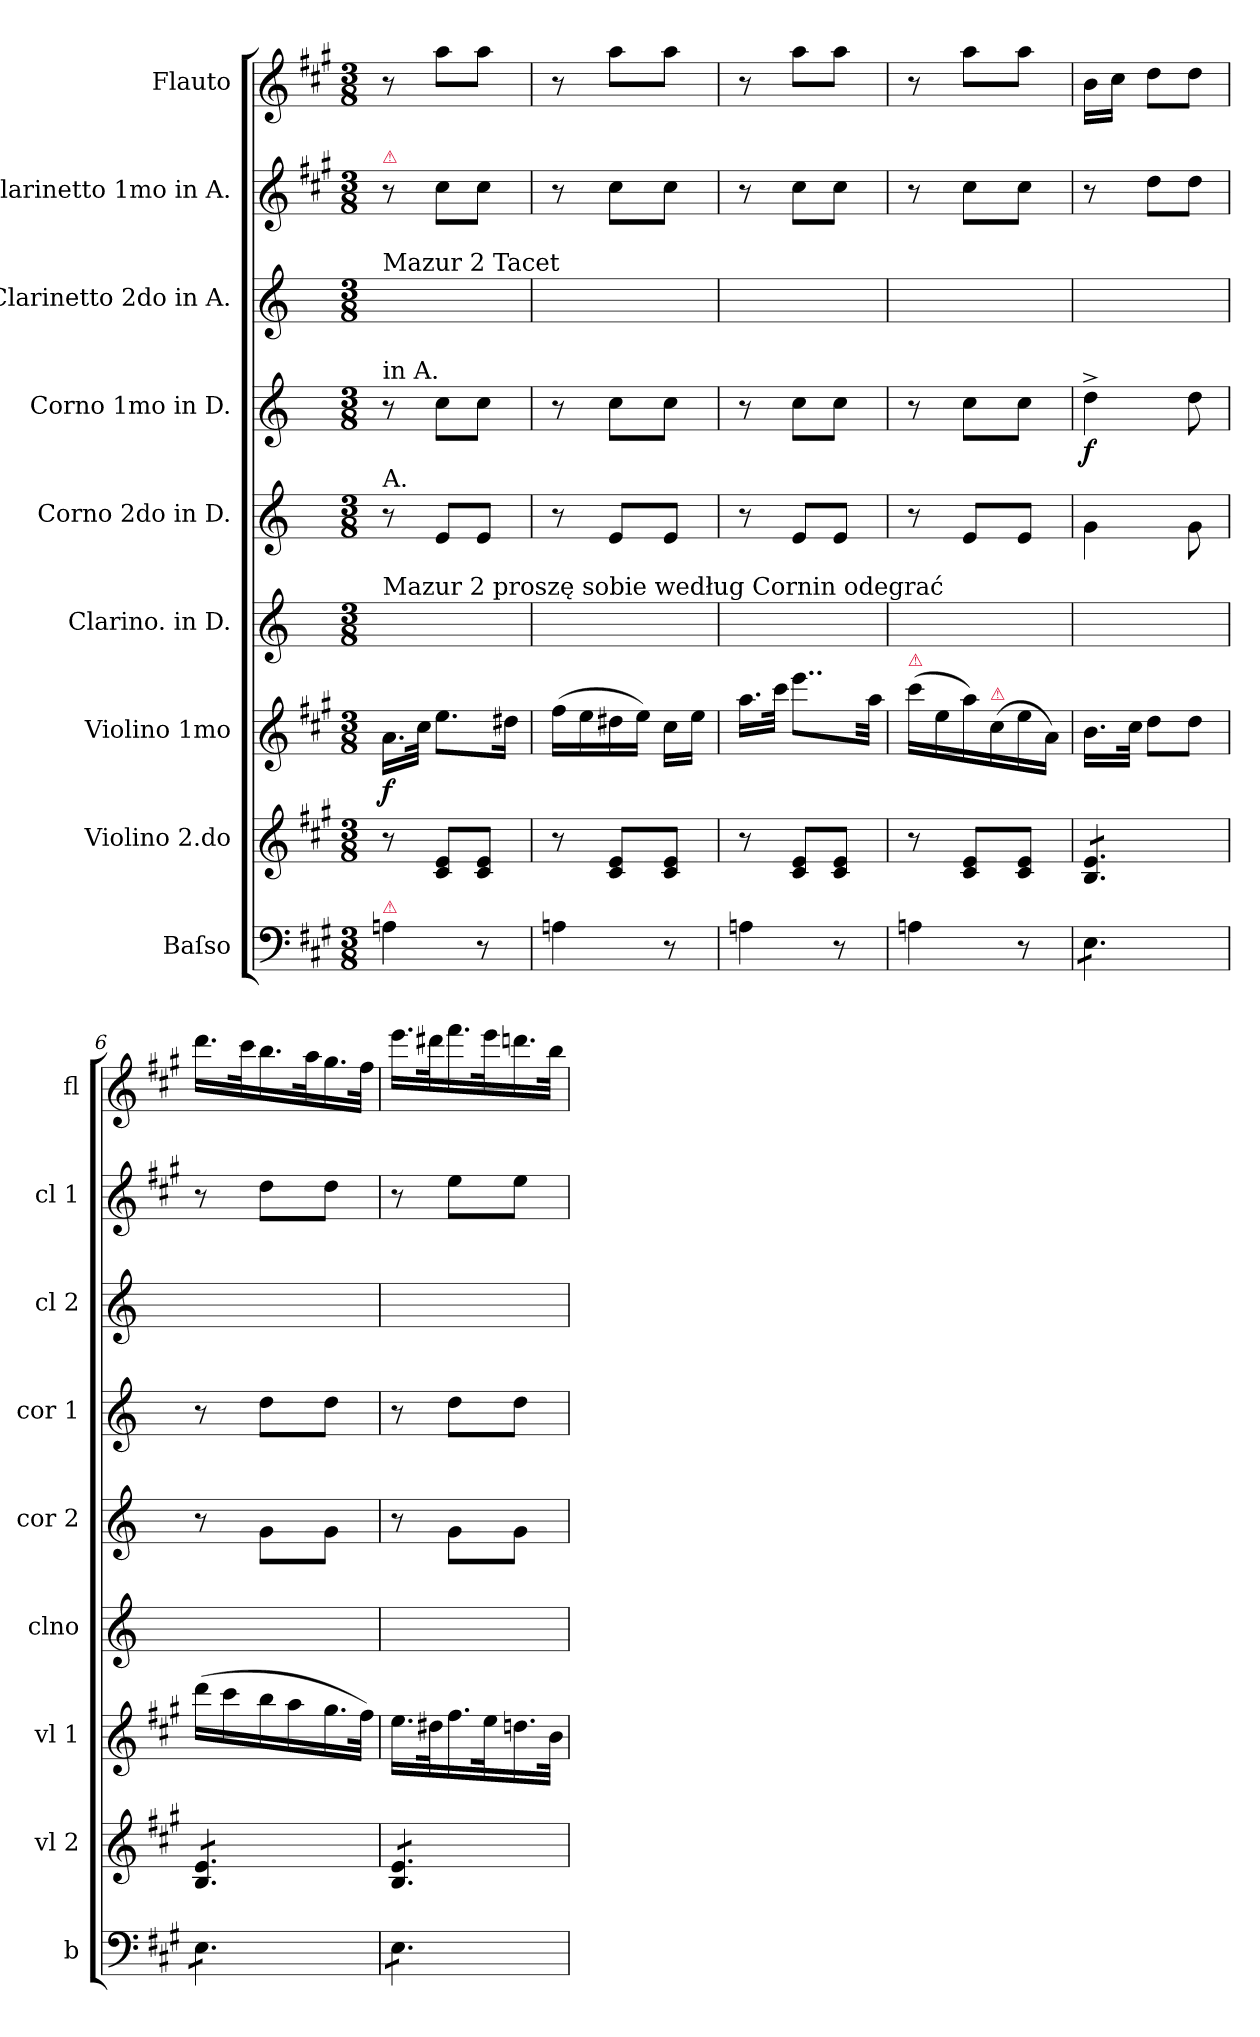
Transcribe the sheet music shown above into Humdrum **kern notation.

**kern	**dynam	**kern	**kern	**dynam	**kern	**kern	**dynam	**kern	**dynam	**kern	**kern	**kern
*part9	*part9	*part8	*part7	*part7	*part6	*part5	*part5	*part4	*part4	*part3	*part2	*part1
*staff9	*staff9	*staff8	*staff7	*staff7	*staff6	*staff5	*staff5	*staff4	*staff4	*staff3	*staff2	*staff1
*I"Baſso	*	*I"Violino 2.do	*I"Violino 1mo	*	*I"Clarino. in D.	*I"Corno 2do in D.	*	*I"Corno 1mo in D.	*	*I"Clarinetto 2do in A.	*I"Clarinetto 1mo in A.	*I"Flauto
*I'b	*	*I'vl 2	*I'vl 1	*	*I'clno	*I'cor 2	*	*I'cor 1	*	*I'cl 2	*I'cl 1	*I'fl
*clefF4	*	*clefG2	*clefG2	*	*clefG2	*clefG2	*	*clefG2	*	*clefG2	*clefG2	*clefG2
*	*	*	*	*	*ITrd-1c-2	*ITrd2c3	*	*ITrd2c3	*	*ITrd2c3	*	*
*k[f#c#g#]	*	*k[f#c#g#]	*k[f#c#g#]	*	*k[f#c#]	*k[f#c#g#]	*	*k[f#c#g#]	*	*k[f#c#g#]	*k[f#c#g#]	*k[f#c#g#]
*A:	*	*A:	*A:	*	*	*	*	*	*	*	*A:	*A:
*M3/8	*	*M3/8	*M3/8	*	*M3/8	*M3/8	*	*M3/8	*	*M3/8	*M3/8	*M3/8
=1	=1	=1	=1	=1	=1	=1	=1	=1	=1	=1	=1	=1
!	!	!	!	!	!	!	!	!	!	!	!LO:TX:a:color=crimson:t=⚠	!
!	!	!	!	!	!	!	!	!	!	!LO:TX:a:t=Mazur 2 Tacet	!	!
!	!	!	!	!	!	!	!	!LO:TX:a:t=in A.	!	!	!	!
!	!	!	!	!	!	!LO:TX:a:t=A.	!	!	!	!	!	!
!	!	!	!	!	!LO:TX:a:t=Mazur 2 proszę sobie według Cornin odegrać	!	!	!	!	!	!	!
!LO:TX:a:color=crimson:t=⚠	!	!	!	!	!	!	!	!	!	!	!	!
4An\	.	8r	16.a\LL	f	4.ryy	8r	.	8r	.	4.ryy	8r	8r
.	.	.	32cc#\JJk	.	.	.	.	.	.	.	.	.
.	.	8c#/ 8e/L	8.ee\L	.	.	8c#/L	.	8a\L	.	.	8cc#\L	8aa\L
8r	.	8c#/ 8e/J	.	.	.	8c#/J	.	8a\J	.	.	8cc#\J	8aa\J
.	.	.	16dd#X\Jk	.	.	.	.	.	.	.	.	.
=2	=2	=2	=2	=2	=2	=2	=2	=2	=2	=2	=2	=2
4An\	.	8r	(16ff#\LL	.	4.ryy	8r	.	8r	.	4.ryy	8r	8r
.	.	.	16ee\	.	.	.	.	.	.	.	.	.
.	.	8c#/ 8e/L	16dd#X\	.	.	8c#/L	.	8a\L	.	.	8cc#\L	8aa\L
.	.	.	16ee\JJ)	.	.	.	.	.	.	.	.	.
8r	.	8c#/ 8e/J	16cc#\LL	.	.	8c#/J	.	8a\J	.	.	8cc#\J	8aa\J
.	.	.	16ee\JJ	.	.	.	.	.	.	.	.	.
=3	=3	=3	=3	=3	=3	=3	=3	=3	=3	=3	=3	=3
4An\	.	8r	16.aa\LL	.	4.ryy	8r	.	8r	.	4.ryy	8r	8r
.	.	.	32ccc#\JJk	.	.	.	.	.	.	.	.	.
.	.	8c#/ 8e/L	8..eee\L	.	.	8c#/L	.	8a\L	.	.	8cc#\L	8aa\L
8r	.	8c#/ 8e/J	.	.	.	8c#/J	.	8a\J	.	.	8cc#\J	8aa\J
.	.	.	32aa\Jkk	.	.	.	.	.	.	.	.	.
=4	=4	=4	=4	=4	=4	=4	=4	=4	=4	=4	=4	=4
!	!	!	!LO:TX:a:color=crimson:t=⚠	!	!	!	!	!	!	!	!	!
4An\	.	8r	(16ccc#\LL	.	4.ryy	8r	.	8r	.	4.ryy	8r	8r
.	.	.	16ee\	.	.	.	.	.	.	.	.	.
.	.	8c#/ 8e/L	16aa\)	.	.	8c#/L	.	8a\L	.	.	8cc#\L	8aa\L
!	!	!	!LO:TX:a:color=crimson:t=⚠	!	!	!	!	!	!	!	!	!
.	.	.	(16cc#\	.	.	.	.	.	.	.	.	.
8r	.	8c#/ 8e/J	16ee\	.	.	8c#/J	.	8a\J	.	.	8cc#\J	8aa\J
.	.	.	16a\JJ)	.	.	.	.	.	.	.	.	.
=5	=5	=5	=5	=5	=5	=5	=5	=5	=5	=5	=5	=5
!	!LO:DY:rj	!	!	!	!	!	!	!	!	!	!	!
*tremolo	*	*	*	*	*	*	*	*	*	*	*	*
*	*	*tremolo	*	*	*	*	*	*	*	*	*	*
8E\L	for	8B/ 8e/L	16.b\LL	.	4.ryy	4e\	for	4b^\	f	4.ryy	8r	16b\LL
.	.	.	.	.	.	.	.	.	.	.	.	16cc#\JJ
.	.	.	32cc#\JJk	.	.	.	.	.	.	.	.	.
8E\	.	8B/ 8e/	8dd\L	.	.	.	.	.	.	.	8dd\L	8dd\L
8E\J	.	8B/ 8e/J	8dd\J	.	.	8e\	.	8b\	.	.	8dd\J	8dd\J
=6	=6	=6	=6	=6	=6	=6	=6	=6	=6	=6	=6	=6
8E\L	.	8B/ 8e/L	(16ddd\LL	.	4.ryy	8r	.	8r	.	4.ryy	8r	16.ddd\LL
.	.	.	16ccc#\	.	.	.	.	.	.	.	.	.
.	.	.	.	.	.	.	.	.	.	.	.	32ccc#\K
8E\	.	8B/ 8e/	16bb\	.	.	8e\L	.	8b\L	.	.	8dd\L	16.bb\
.	.	.	16aa\	.	.	.	.	.	.	.	.	.
.	.	.	.	.	.	.	.	.	.	.	.	32aa\K
8E\J	.	8B/ 8e/J	16.gg#\	.	.	8e\J	.	8b\J	.	.	8dd\J	16.gg#\
.	.	.	32ff#\JJk)	.	.	.	.	.	.	.	.	32ff#\JJk
=7	=7	=7	=7	=7	=7	=7	=7	=7	=7	=7	=7	=7
8E\L	.	8B/ 8e/L	16.ee\LL	.	4.ryy	8r	.	8r	.	4.ryy	8r	16.eee\LL
.	.	.	32dd#X\K	.	.	.	.	.	.	.	.	32ddd#X\K
8E\	.	8B/ 8e/	16.ff#\	.	.	8e\L	.	8b\L	.	.	8ee\L	16.fff#\
.	.	.	32ee\K	.	.	.	.	.	.	.	.	32eee\K
8E\J	.	8B/ 8e/J	16.ddn\	.	.	8e\J	.	8b\J	.	.	8ee\J	16.dddn\
*	*	*Xtremolo	*	*	*	*	*	*	*	*	*	*
*Xtremolo	*	*	*	*	*	*	*	*	*	*	*	*
.	.	.	32b\JJk	.	.	.	.	.	.	.	.	32bb\JJk
=	=	=	=	=	=	=	=	=	=	=	=	=
*-	*-	*-	*-	*-	*-	*-	*-	*-	*-	*-	*-	*-
